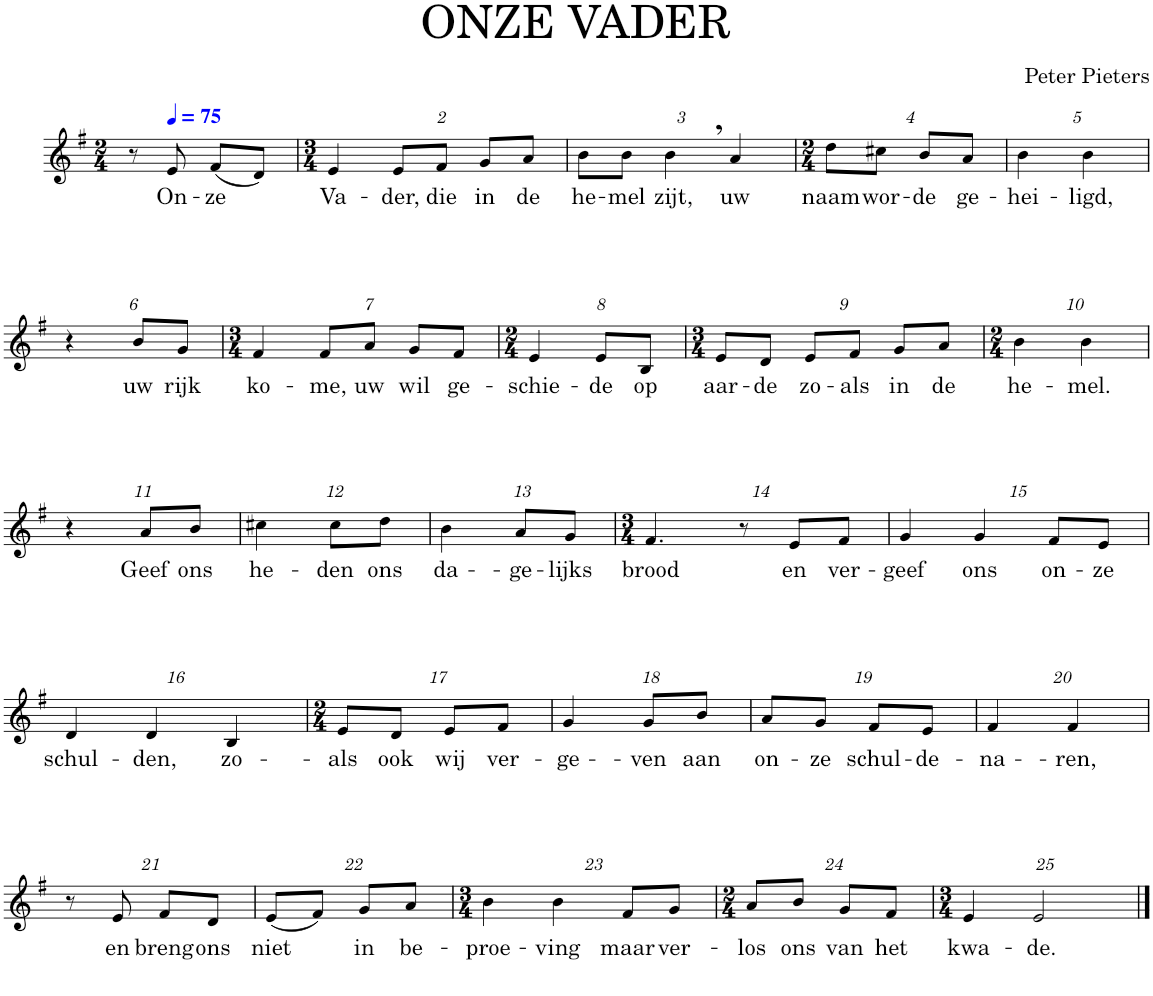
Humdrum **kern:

**kern	**text
*part1	*part1
*staff1	*staff1
*I"Stem	*
*clefG2	*
*k[f#]	*
*M2/4	*
=1	=1
8r	.
*MM75	*
!	!LO:LY:b
8e/	On-
!	!LO:LY:b
(8f#/L	-ze
8d/J)	.
=2	=2
*M3/4	*
!	!LO:LY:b
4e/	Va-
!	!LO:LY:b
8e/L	-der,
!	!LO:LY:b
8f#/J	die
!	!LO:LY:b
8g/L	in
!	!LO:LY:b
8a/J	de
=3	=3
!	!LO:LY:b
8b\L	he-
!	!LO:LY:b
8b\J	-mel
!	!LO:LY:b
4b,\	zijt,
!	!LO:LY:b
4a/	uw
=4	=4
*M2/4	*
!	!LO:LY:b
8dd\L	naam
!	!LO:LY:b
8cc#X\J	wor-
!	!LO:LY:b
8b/L	-de
!	!LO:LY:b
8a/J	ge-
=5	=5
!	!LO:LY:b
4b\	-hei-
!	!LO:LY:b
4b\	-ligd,
!!LO:LB:g=z
=6	=6
4r	.
!	!LO:LY:b
8b/L	uw
!	!LO:LY:b
8g/J	rijk
=7	=7
*M3/4	*
!	!LO:LY:b
4f#/	ko-
!	!LO:LY:b
8f#/L	-me,
!	!LO:LY:b
8a/J	uw
!	!LO:LY:b
8g/L	wil
!	!LO:LY:b
8f#/J	ge-
=8	=8
*M2/4	*
!	!LO:LY:b
4e/	-schie-
!	!LO:LY:b
8e/L	-de
!	!LO:LY:b
8B/J	op
=9	=9
*M3/4	*
!	!LO:LY:b
8e/L	aar-
!	!LO:LY:b
8d/J	-de
!	!LO:LY:b
8e/L	zo-
!	!LO:LY:b
8f#/J	-als
!	!LO:LY:b
8g/L	in
!	!LO:LY:b
8a/J	de
=10	=10
*M2/4	*
!	!LO:LY:b
4b\	he-
!	!LO:LY:b
4b\	-mel.
!!LO:LB:g=z
=11	=11
4r	.
!	!LO:LY:b
8a/L	Geef
!	!LO:LY:b
8b/J	ons
=12	=12
!	!LO:LY:b
4cc#X\	he-
!	!LO:LY:b
8cc#\L	-den
!	!LO:LY:b
8dd\J	ons
=13	=13
!	!LO:LY:b
4b\	da-
!	!LO:LY:b
8a/L	-ge-
!	!LO:LY:b
8g/J	-lijks
=14	=14
*M3/4	*
!	!LO:LY:b
4.f#/	brood
8r	.
!	!LO:LY:b
8e/L	en
!	!LO:LY:b
8f#/J	ver-
=15	=15
!	!LO:LY:b
4g/	-geef
!	!LO:LY:b
4g/	ons
!	!LO:LY:b
8f#/L	on-
!	!LO:LY:b
8e/J	-ze
!!LO:LB:g=z
=16	=16
!	!LO:LY:b
4d/	schul-
!	!LO:LY:b
4d/	-den,
!	!LO:LY:b
4B/	zo-
=17	=17
*M2/4	*
!	!LO:LY:b
8e/L	-als
!	!LO:LY:b
8d/J	ook
!	!LO:LY:b
8e/L	wij
!	!LO:LY:b
8f#/J	ver-
=18	=18
!	!LO:LY:b
4g/	-ge-
!	!LO:LY:b
8g/L	-ven
!	!LO:LY:b
8b/J	aan
=19	=19
!	!LO:LY:b
8a/L	on-
!	!LO:LY:b
8g/J	-ze
!	!LO:LY:b
8f#/L	schul-
!	!LO:LY:b
8e/J	-de-
=20	=20
!	!LO:LY:b
4f#/	-na-
!	!LO:LY:b
4f#/	-ren,
!!LO:LB:g=z
=21	=21
8r	.
!	!LO:LY:b
8e/	en
!	!LO:LY:b
8f#/L	breng
!	!LO:LY:b
8d/J	ons
=22	=22
!	!LO:LY:b
(8e/L	niet
8f#/J)	.
!	!LO:LY:b
8g/L	in
!	!LO:LY:b
8a/J	be-
=23	=23
*M3/4	*
!	!LO:LY:b
4b\	-proe-
!	!LO:LY:b
4b\	-ving
!	!LO:LY:b
8f#/L	maar
!	!LO:LY:b
8g/J	ver-
=24	=24
*M2/4	*
!	!LO:LY:b
8a/L	-los
!	!LO:LY:b
8b/J	ons
!	!LO:LY:b
8g/L	van
!	!LO:LY:b
8f#/J	het
=25	=25
*M3/4	*
!	!LO:LY:b
4e/	kwa-
!	!LO:LY:b
2e/	-de.
==	==
*-	*-
